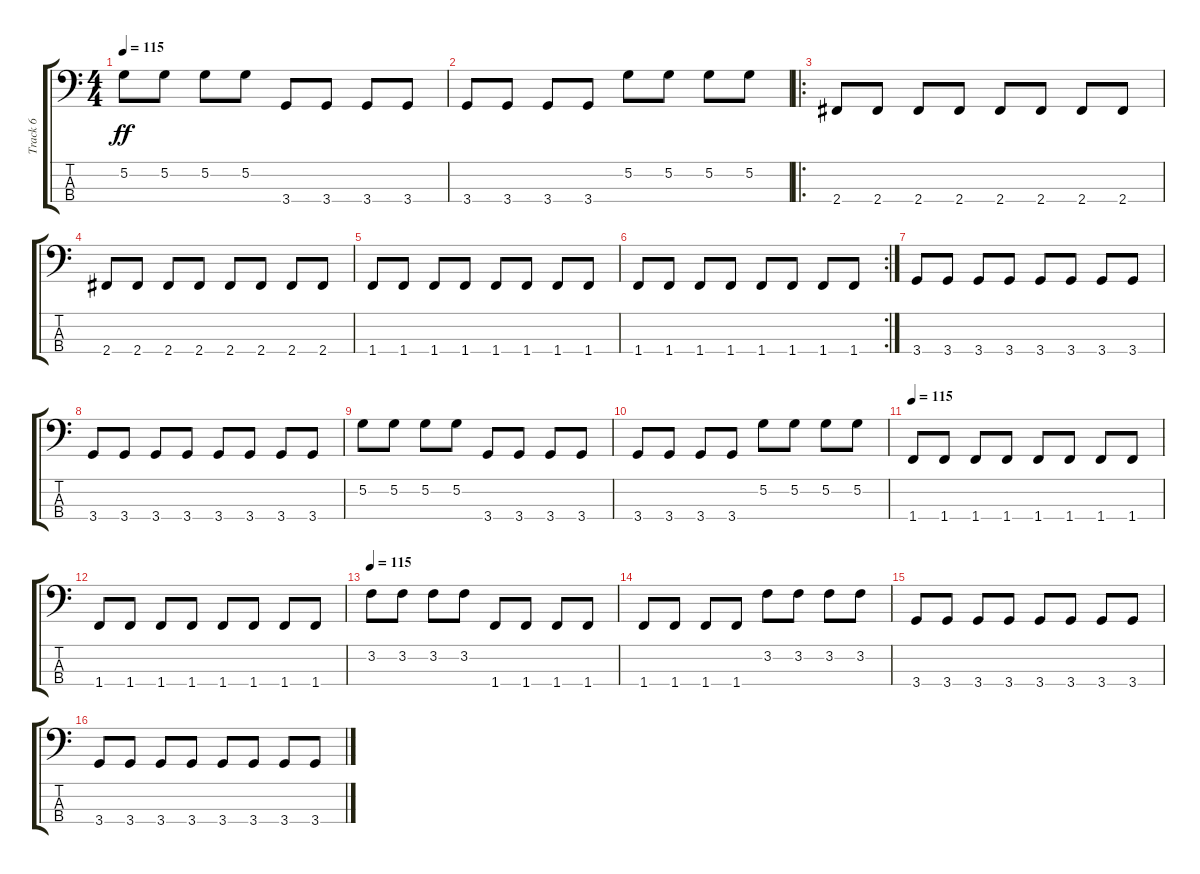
\track ("Track 6" "Track 6") {instrument electricbassfinger}
\staff {score tabs}
\tuning (G2 D2 A1 E1) {hide}
\ts (4 4)
\tempo 115
\clef f4
\ks c
5.2.8{dy ff} 5.2.8 5.2.8 5.2.8 3.4.8 3.4.8 3.4.8 3.4.8 |
3.4.8 3.4.8 3.4.8 3.4.8 5.2.8 5.2.8 5.2.8 5.2.8 |
\ro
2.4.8 2.4.8 2.4.8 2.4.8 2.4.8 2.4.8 2.4.8 2.4.8 |
2.4.8 2.4.8 2.4.8 2.4.8 2.4.8 2.4.8 2.4.8 2.4.8 |
1.4.8 1.4.8 1.4.8 1.4.8 1.4.8 1.4.8 1.4.8 1.4.8 |
\rc 2
1.4.8 1.4.8 1.4.8 1.4.8 1.4.8 1.4.8 1.4.8 1.4.8 |
3.4.8 3.4.8 3.4.8 3.4.8 3.4.8 3.4.8 3.4.8 3.4.8 |
3.4.8 3.4.8 3.4.8 3.4.8 3.4.8 3.4.8 3.4.8 3.4.8 |
5.2.8 5.2.8 5.2.8 5.2.8 3.4.8 3.4.8 3.4.8 3.4.8 |
3.4.8 3.4.8 3.4.8 3.4.8 5.2.8 5.2.8 5.2.8 5.2.8 |
\tempo 115
1.4.8 1.4.8 1.4.8 1.4.8 1.4.8 1.4.8 1.4.8 1.4.8 |
1.4.8 1.4.8 1.4.8 1.4.8 1.4.8 1.4.8 1.4.8 1.4.8 |
\tempo 115
3.2.8 3.2.8 3.2.8 3.2.8 1.4.8 1.4.8 1.4.8 1.4.8 |
1.4.8 1.4.8 1.4.8 1.4.8 3.2.8 3.2.8 3.2.8 3.2.8 |
3.4.8 3.4.8 3.4.8 3.4.8 3.4.8 3.4.8 3.4.8 3.4.8 |
3.4.8 3.4.8 3.4.8 3.4.8 3.4.8 3.4.8 3.4.8 3.4.8
